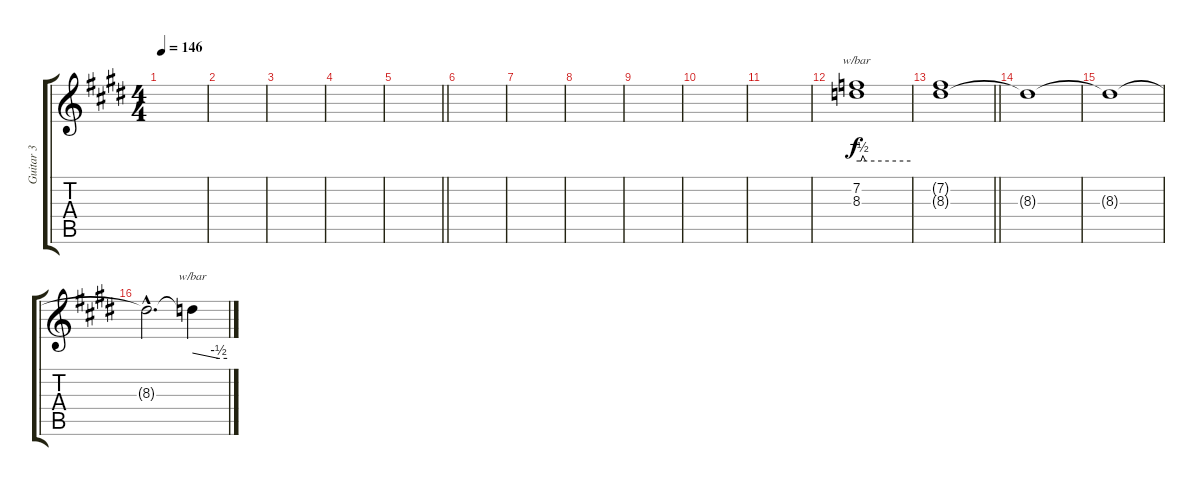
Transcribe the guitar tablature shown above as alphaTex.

\track ("Guitar 3" "Guitar 3") {instrument distortionguitar}
\staff {score tabs}
\tuning (Eb4 Bb3 Gb3 Db3 Ab2 Eb2) {hide}
\ts (4 4)
\tempo 146
\clef g2
\ks c#minor
|
|
|
|
\barLineRight lightlight
|
|
|
|
|
|
|
(7.2 8.3).1{tbe (custom default 0 0 5 0 7 2 10 0 60 0)} |
\barLineRight lightlight
(7.2{t} 8.3{t}).1 |
8.3{t}.1 |
8.3{t}.1 |
8.3{hac t}.2{d} 8.3{t}.4{tbe (custom default 0 0 45 -2 60 -2)}
